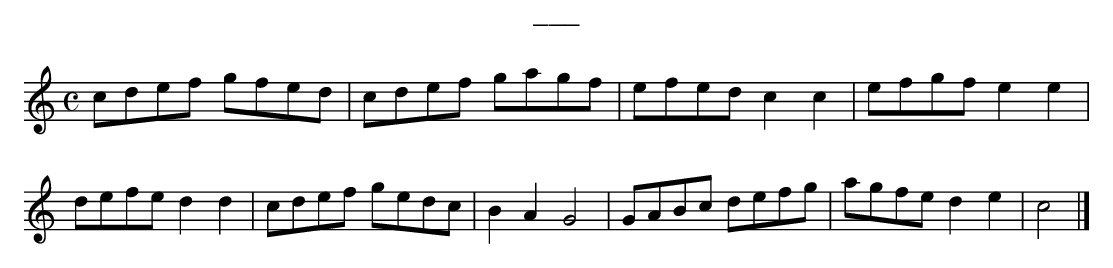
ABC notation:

X:1
T:___
K:Cmaj
M:C
L:1/8
cdef gfed|cdef gagf|efed c2 c2|efgf e2 e2|
defe d2 d2|cdef gedc|B2 A2 G4|GABc defg|agfe d2 e2|c4|]
